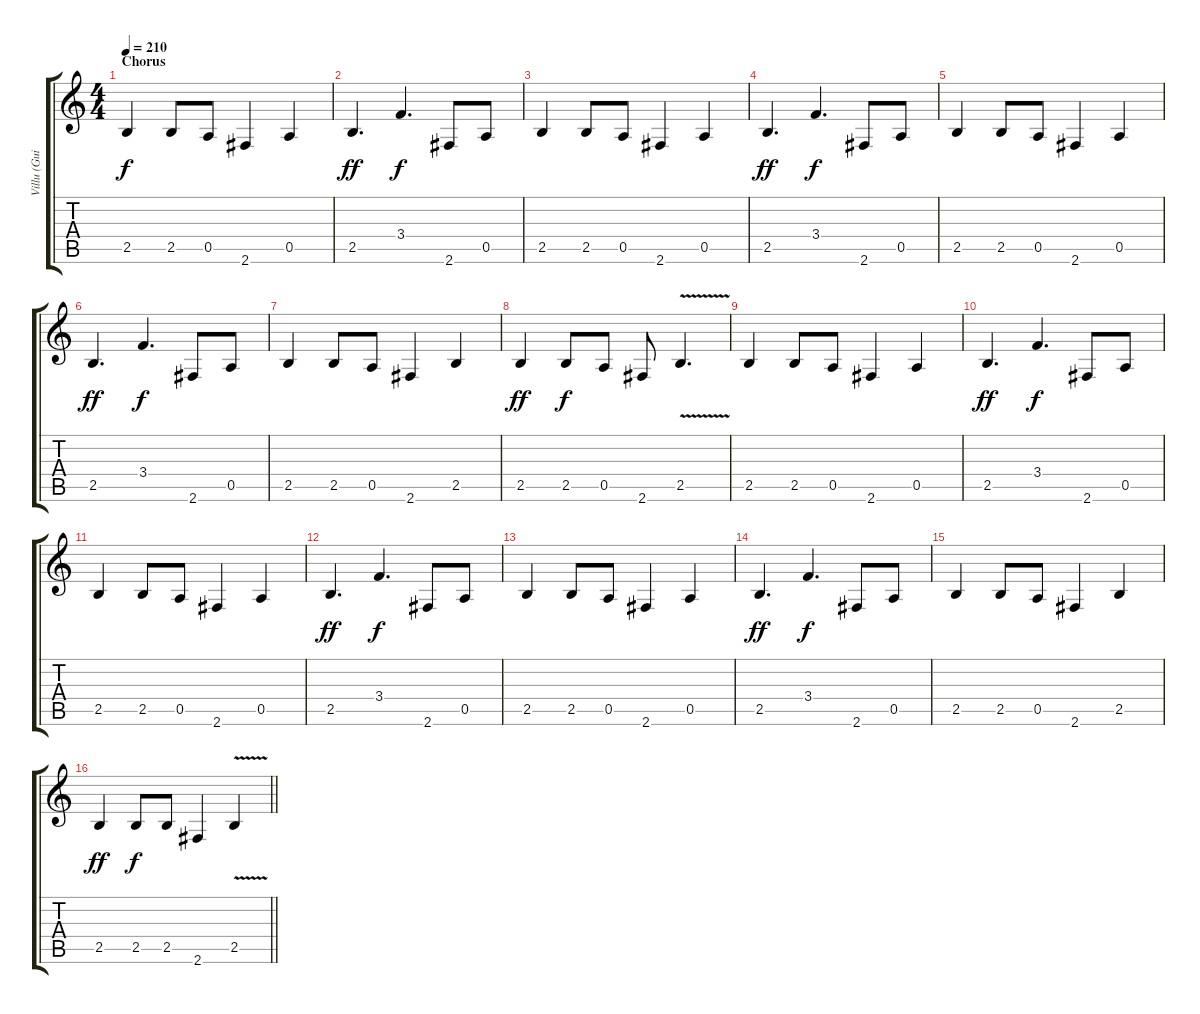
\track ("Villu (Guitar I)" "Villu (Gui") {instrument overdrivenguitar}
\staff {score tabs}
\tuning (E4 B3 G3 D3 A2 E2) {hide}
\ts (4 4)
\section ("" "Chorus")
\tempo 210
\clef g2
\ks c
2.5.4{dy f} 2.5.8 0.5.8 2.6.4 0.5.4 |
2.5.4{d dy ff} 3.4.4{d dy f} 2.6.8 0.5.8 |
2.5.4 2.5.8 0.5.8 2.6.4 0.5.4 |
2.5.4{d dy ff} 3.4.4{d dy f} 2.6.8 0.5.8 |
2.5.4 2.5.8 0.5.8 2.6.4 0.5.4 |
2.5.4{d dy ff} 3.4.4{d dy f} 2.6.8 0.5.8 |
2.5.4 2.5.8 0.5.8 2.6.4 2.5.4 |
2.5.4{dy ff} 2.5.8{dy f} 0.5.8 2.6.8 2.5{v}.4{d} |
2.5.4 2.5.8 0.5.8 2.6.4 0.5.4 |
2.5.4{d dy ff} 3.4.4{d dy f} 2.6.8 0.5.8 |
2.5.4 2.5.8 0.5.8 2.6.4 0.5.4 |
2.5.4{d dy ff} 3.4.4{d dy f} 2.6.8 0.5.8 |
2.5.4 2.5.8 0.5.8 2.6.4 0.5.4 |
2.5.4{d dy ff} 3.4.4{d dy f} 2.6.8 0.5.8 |
2.5.4 2.5.8 0.5.8 2.6.4 2.5.4 |
\barLineRight lightlight
2.5.4{dy ff} 2.5.8{dy f} 2.5.8 2.6.4 2.5{v}.4
